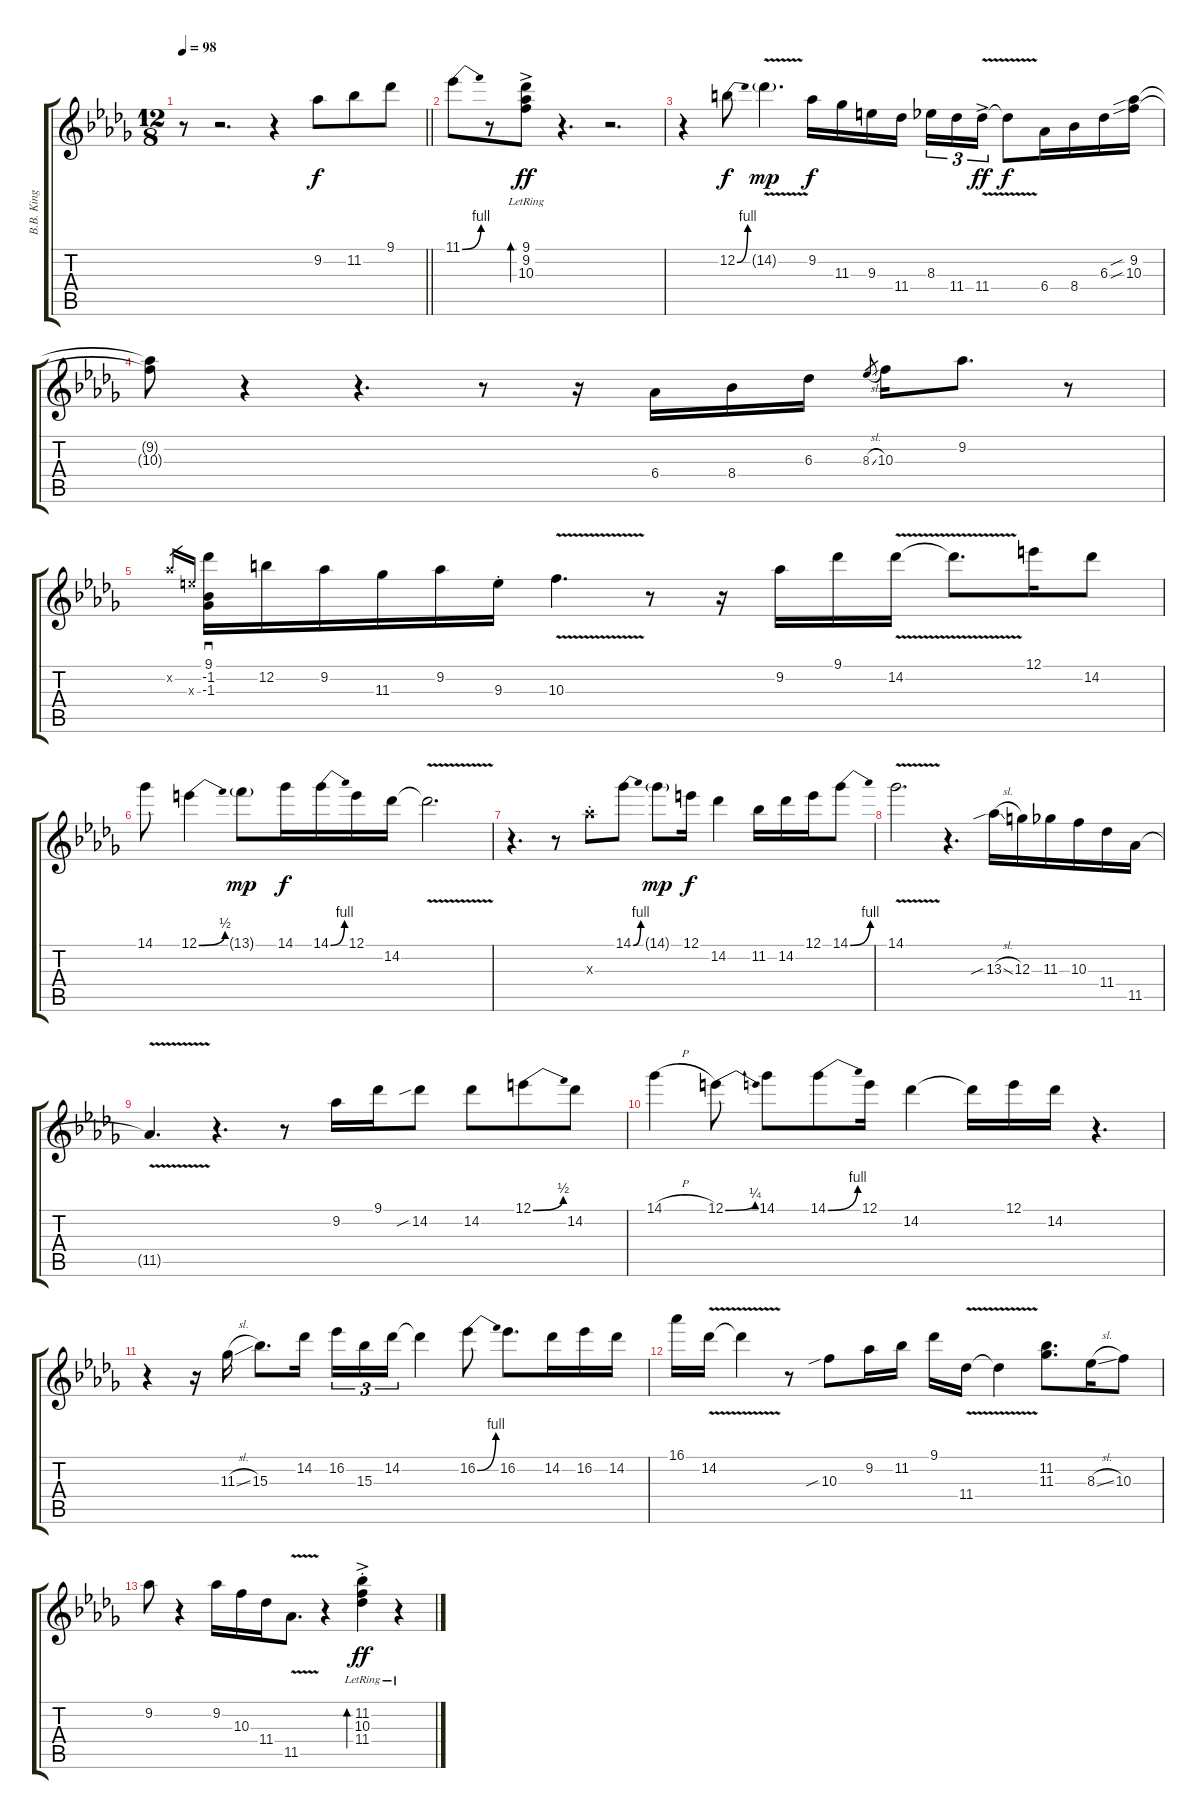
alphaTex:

\track ("B.B. King - Guitar" "B.B. King ") {instrument electricguitarjazz}
\staff {score tabs}
\tuning (E4 B3 G3 D3 A2 E2) {hide}
\ts (12 8)
\tempo 98
\clef g2
\barLineRight lightlight
\ks db
r.8{dy f instrument electricguitarjazz} r.2{d} r.4 9.2.8 11.2.8 9.1.8 |
11.1{be (bend 0 0 60 4)}.8 r.8 (9.1{ac lr} 9.2{ac lr} 10.3{ac lr}).8{bd 30 dy ff} r.4{d} r.2{d} |
r.4 12.2{be (bend 0 0 60 4)}.8{dy f} 14.2{v g}.4{d dy mp} 9.2.16{dy f} 11.3.16 9.3.16 11.4.16{beam splitsecondary} 8.3.16{tu (3 2)} 11.4.16{tu (3 2)} 11.4{v ac}.16{tu (3 2) dy ff} 11.4{v t}.8{dy f} 6.4.16 8.4.16 6.3.16 (9.2{sib} 10.3{sib}).16 |
(9.2{t} 10.3{t}).8 r.4 r.4{d} r.8 r.16 6.4.16 8.4.16 6.3.16 8.3{sl}.8{gr} 10.3.16 9.2.8{d} r.8 |
9.2{x}.16{gr} 9.3{x}.16{gr} (9.1 -1.2 -1.3).16{sd} 12.2.16 9.2.16 11.3.16 9.2.16 9.3{st}.16 10.3{v}.4{d} r.8 r.16 9.2.16 9.1.16 14.2{v}.16 14.2{v t}.8{d} 12.1.16 14.2.8 |
14.1.8 12.1{be (bend 0 0 60 2)}.4 13.1{g}.8{dy mp} 14.1.16{dy f} 14.1{be (bend 0 0 60 4)}.16 12.1.16 14.2.16 14.2{v t}.2{d} |
r.4{d} r.8 13.3{st x}.8 14.1{be (bend 0 0 60 4)}.8 14.1{g}.8{dy mp} 12.1.16{dy f} 14.2.4 11.2.16 14.2.16 12.1.16 14.1{be (bend 0 0 60 4)}.8 |
14.1{v}.2{d} r.4{d} 13.3{sib sl}.16 12.3.16 11.3.16 10.3.16 11.4.16 11.5.16 |
11.5{v t}.4{d} r.4{d} r.8 9.2.16 9.1.16 14.2{sib}.8 14.2.8 12.1{be (bend 0 0 60 2)}.8 14.2.8 |
14.1{h}.4 12.1{be (bend 0 0 60 1)}.8 14.1.8 14.1{be (bend 0 0 60 4)}.8 12.1.16 14.2.4 14.2{t}.16 12.1.16 14.2.16 r.4{d} |
r.4 r.16 11.3{sl}.16 15.3.8{d} 14.2.16{beam splitsecondary} 16.2.16{tu (3 2)} 15.3.16{tu (3 2)} 14.2.16{tu (3 2)} 14.2{t}.4 16.2{be (bend 0 0 60 4)}.8 16.2.8{d} 14.2.16 16.2.16 14.2.16 |
16.1.16 14.2{v}.16 14.2{v t}.4 r.8 10.3{sib}.8 9.2.16 11.2.16 9.1.16 11.4{v}.16 11.4{v t}.4 (11.2 11.3).8{d} 8.3{sl}.16 10.3.8 |
9.2.8 r.4 9.2.16 10.3.16 11.4.16 11.5{v}.8{d} r.4 (11.2{ac st lr} 10.3{ac st lr} 11.4{ac st lr}).4{bd 30 dy ff} r.4
